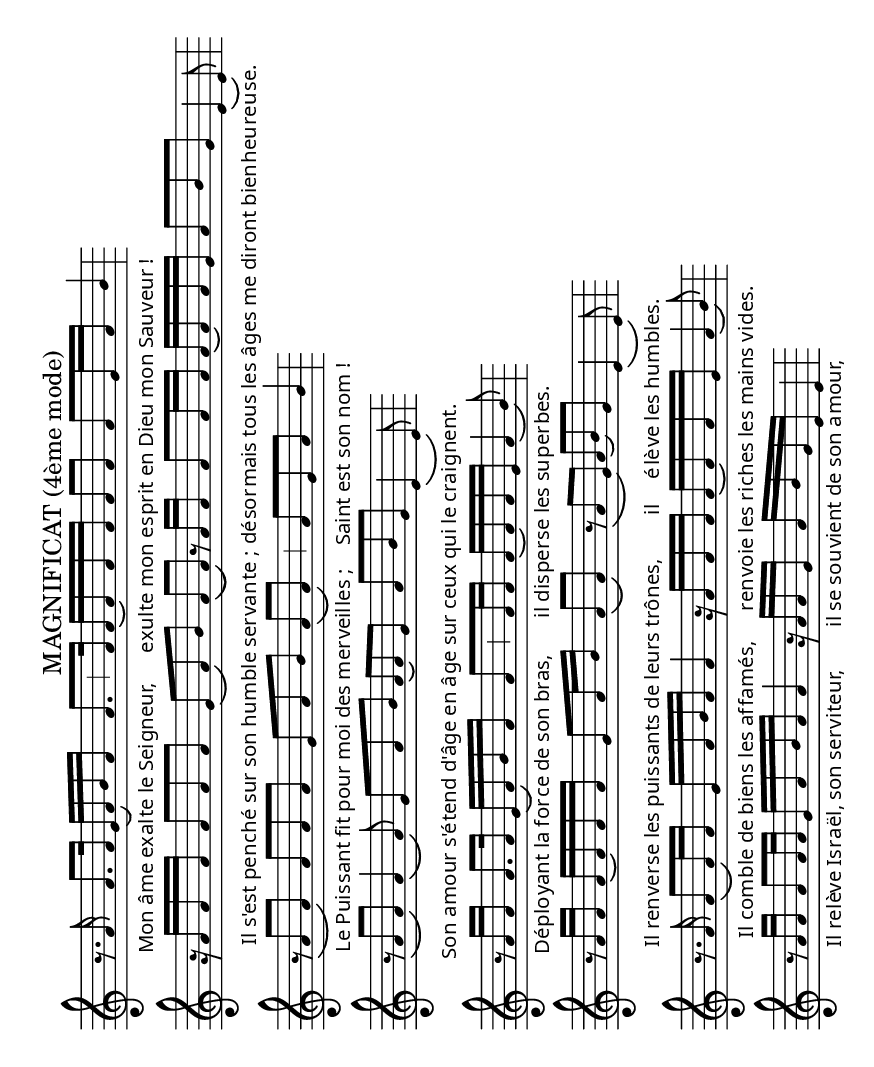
\version "2.14.0"
\include "DefinitionsAntiennesCarnet.ly"

\paper {
	system-system-spacing = #'((basic-distance . 1) (padding . 1))
}
% J'ai diminué le "padding" parce que le 8ème mode ne voulait pas rentrer sur 2 pages
% mais il faut peut être modifier d'autres paramètres ou simplement le modifier pour le 8ème mode
% cependant je ne m'y connais pas assez.
% Fr Raphaël


%%%%%%%%%%%%%%%%%%%%%%%%%%%%%%%%%%%%%%%%%%%%%%%%%%%%%%%%%%%%%%%%%%%%%%%%%%%%%%%%%%%%%%%%%%%%%%%%%%%%%%%%%%%%%%%%%%%%%%%%%%%%%%%%%%%%%%%%%%%%%%%%%%%%%%%%%%%%%%%%%%%%%%%%%%%%
%		*********************************
%		*				*
%		*     Structure du magnificat	*
%		*				*
%		*********************************
%{
\markup {
      		\fill-line{
                       	\line{"MAGNIFICAT (nième mode)"}}
}

\score {
	\relative a'  {
		% mon âme...
		r8. a16 a8.[ a16] a16[\( a\) a a]
		a8.[\pespace \cesure \pespace a16] a16[\( a\) a a] a8[ a] a8[ a16 a] a4
		\barre
		\ifIndent
		% il s'est penché...
		r16 a16[ a a]
		\times 2/3 { a8[ a a] }
		\times 2/3 { a8[\( a\) a] } a8[\( a\)]
		r8 a16[ a] a8[ a16 a] a16[\( a\) a a]
		\times 2/3 { a8[ a a] }
		\times 2/3 { a4\( a8\) }
		\barre
		\ifIndent
		% le Puissant...
		\times 2/3 { r8_\( a[ a]\) }
		\times 2/3 { a8[ a a] }
		\times 2/3 { a8[ a a] } a8[\( a\)]
		\pespace
		\cesure		
		\pespace
		\times 2/3 { a8[ a a] } a4
		\barre
		\ifIndent
		% son amour...
		\times 2/3 { r8_\( a[ a]\) }
		\times 2/3 { a4\( a8\) }
		\times 2/3 { a8[ a a] }
		\times 2/3 { a8[\( a\) a] }
		\times 2/3 { a8[ a a] }
		\times 2/3 { a4\( a8\) }
		\barre
		\ifIndent
		% déployant...
		r8 a16[ a] a8.[ a16] a16[\( a\) a a]
		a8[\pespace \cesure \pespace a16 a] a16[\( a\) a a]
		\times 2/3 { a4\( a8\) }
		\barre
		\ifIndent
		% il renverse...
		r8 a16[ a] a16[\( a\) a a] a8[ a16 a] a8[\( a\)]
		\pespace
		\pespace
		\times 2/3 { r8_\( a[\espace a]\) }
		\times 2/3 { a8[\( a\) a] }
		\times 2/3 { a4\( a8\) }
		\barre
		\ifIndent
		% il comble...
		r8. a16 a8[\( a16\) a] a16[ a a a] a4
		\pespace
		\pespace
		r16 a16[ a a] a16[\( a\) a a]
		\times 2/3 { a4\( a8\) }
		\barre
		\ifIndent
		% il relève...
		r8 a16[ a] a8[ a16 a] a16[ a a a] a4
		\pespace
		\pespace
		r16 a16[ a a] a16[ a a a] a4
		\barre
		\ifIndent
		% de la promesse...
		r16 a16[ a a] a8[\( a\)] a8[ a16 a] a8[\( a\)]
		\pespace
		\pespace
		\times 2/3 { r8_\( a[ a]\) }
		\times 2/3 { a8[ a a] } a16[ a a a]
		\times 2/3 { a8[ a a] } a4
		\barre
		\ifIndent
		% gloire...
		r8 a16[ a] a8.[ \cesure a16] a16[ \cesure a a a] a4
		\ifIndent
		r16 a16[ a a] 
		\times 2/3 { a8[ \cesure a a] }
		\times 2/3 { a8[ a a] }
		\times 2/3 { a8[ a a] }
		\times 2/3 { a8[\( a\) a] }
		\times 2/3 { a8[\( a\) \cesure \espace a] } a4				
		\endBar
	}
	\addlyrics {
		Mon âme ex -- al -- te le Sei -- gneur, e -- xul -- te mon es -- prit en Dieu mon Sau -- veur_!
		Il s'est pen -- ché sur son hum -- ble ser -- van -- te_; dé -- sor -- mais tous les â -- ges me di -- ront bien -- heu -- reu -- se.
		Le Puis -- sant fit pour moi des mer -- veil -- les_; Saint est son nom_!
		Son a -- mour s'é -- tend d'âge en â -- ge sur ceux qui le crai -- gnent.
		Dé -- plo -- yant la for -- ce de son bras, il dis -- per -- se les su -- per -- bes.
		Il ren -- ver -- se les puis -- sants de leurs trô -- nes, il é -- lè -- ve les hum -- bles.
		Il com -- ble de biens les af -- fa -- més, ren -- voie les ri -- ches les mains vi -- des.
		Il re -- lève Is -- ra -- ël, son ser -- vi -- teur, il se sou -- vient de son a -- mour,
		de la pro -- mes -- se faite à nos pè -- res, en fa -- veur d'A -- bra -- ham et de sa race à ja -- mais.
		Gloire au Père, au Fils, au Saint -- -Es -- "prit, +" au Dieu qui est, qui é -- tait et qui vient dans les siè -- cles des siè -- cles. A -- men.
	}
	\header { opus = " B 53- " }
}
%}
%%%%%%%%%%%%%%%%%%%%%%%%%%%%%%%%%%%%%%%%%%%%%%%%%%%%%%%%%%%%%%%%%%%%%%%%%%%%%%%%%%%%%%%%%%%%%%%%%%%%%%%%%%%%%%%%%%%%%%%%%%%%%%%%%%%%%%%%%%%%%%%%%%%%%%%%%%%%%%%%%%%%%%%%%%%%%%


\markup {
      		\fill-line{
                       	\line{"MAGNIFICAT (4ème mode)"}}
}

\score {
	\relative a'  {
		\stemUp
		% mon âme...
		r8. a16 a8.[ a16] g16[\( a\) b a]
		a8.[\pespace \cesure \pespace a16] a16[\( a\) a a] a8[ a] a8[ g16 a] b4
		\barre
		\ifIndent
		% il s'est penché...
		r16 a16[ a a]
		\times 2/3 { a8[ a a] }
		\times 2/3 { g8[\( a\) b] } a8[\( a\)]
		r8 a16[ a] a8[ a16 a] a16[\( a\) a g]
		\times 2/3 { a8[ b g] }
		\times 2/3 { e4\( e8\) }
		\barre
		\ifIndent
		% le Puissant...
		\times 2/3 { r8_\( a[ a]\) }
		\times 2/3 { a8[ a a] }
		\times 2/3 { g8[ a b] } a8[\( a\)]
		\pespace
		\cesure		
		\pespace
		\times 2/3 { a8[ g a] } b4
		\barre
		\ifIndent
		% son amour...
		\times 2/3 { r8_\( a[ a]\) }
		\times 2/3 { a4\( a8\) }
		\times 2/3 { g8[ a b] }
		\times 2/3 { a8[\( a\) g] }
		\times 2/3 { a8[ b g] }
		\times 2/3 { e4\( e8\) }
		\barre
		\ifIndent
		% déployant...
		r8 a16[ a] a8.[ a16] g16[\( a\) b a]
		a8[\pespace \cesure \pespace a16 a] a16[\( a\) a g]
		\times 2/3 { a4\( b8\) }
		\barre
		\ifIndent
		% il renverse...
		r8 a16[ a] a16[\( a\) a a] g8[ a16 b] a8[\( a\)]
		\pespace
		\pespace
		\times 2/3 { r8_\( a[\espace g]\) }
		\times 2/3 { a8[\( b\) g] }
		\times 2/3 { e4\( e8\) }
		\barre
		\ifIndent
		% il comble...
		r8. a16 a8[\( a16\) a] g16[ a b a] a4
		\pespace
		\pespace
		r16 a16[ a a] a16[\( a\) a g]
		\times 2/3 { a4\( b8\) }
		\barre
		\ifIndent
		% il relève...
		r8 a16[ a] a8[ a16 a] g16[ a b a] a4
		\pespace
		\pespace
		r16 a16[ a g] a16[ b g e] e4
		\barre
		\ifIndent
		% de la promesse...
		r16 a16[ a a] a8[\( a\)] g8[ a16 b] a8[\( a\)]
		\pespace
		\pespace
		\times 2/3 { r8_\( a[ a]\) }
		\times 2/3 { a8[ a a] } a16[ a a a]
		\times 2/3 { a8[ g a] } b4
		\barre
		\ifIndent
		% gloire...
		r8 a16[ a] a8.[ \cesure a16] a16[ \cesure a a g] g4
		\ifIndent
		r16 a16[ a a] 
		\times 2/3 { a8[ \cesure a g] }
		\times 2/3 { a8[ b a] }
		\times 2/3 { a8[ a a] }
		\times 2/3 { a8[\( g\) a] }
		\times 2/3 { b8[\( g\) \cesureBasse \espace e] } e4				
		\endBar
	}
	\addlyrics {
		Mon âme ex -- al -- te le Sei -- gneur, e -- xul -- te mon es -- prit en Dieu mon Sau -- veur_!
		Il s'est pen -- ché sur son hum -- ble ser -- van -- te_; dé -- sor -- mais tous les â -- ges me di -- ront bien -- heu -- reu -- se.
		Le Puis -- sant fit pour moi des mer -- veil -- les_; Saint est son nom_!
		Son a -- mour s'é -- tend d'âge en â -- ge sur ceux qui le crai -- gnent.
		Dé -- plo -- yant la for -- ce de son bras, il dis -- per -- se les su -- per -- bes.
		Il ren -- ver -- se les puis -- sants de leurs trô -- nes, il é -- lè -- ve les hum -- bles.
		Il com -- ble de biens les af -- fa -- més, ren -- voie les ri -- ches les mains vi -- des.
		Il re -- lève Is -- ra -- ël, son ser -- vi -- teur, il se sou -- vient de son a -- mour,
		de la pro -- mes -- se faite à nos pè -- res, en fa -- veur d'A -- bra -- ham et de sa race à ja -- mais.
		Gloire au Père, au Fils, au Saint -- -Es -- "prit, +" au Dieu qui est, qui é -- tait et qui vient dans les siè -- cles des siè -- cles. A -- men.
	}
	\header { opus = " B 534 " }
}

\pageBreak



\markup {
      		\fill-line{
                       	\line{"MAGNIFICAT (6ème mode)"}}
}

\score {
	\relative f'  {
		\key f \major
		\stemUp
		% mon âme...
		r8. f16 g8.[ a16] bes16[\( a\) g a]
		a8.[\pespace \cesure \pespace a16] a16[\( a\) a a] a8[ a] a8[ a16 g] a4
		\barre
		\ifIndent
		% il s'est penché...
		r16 a16[ a a]
		\times 2/3 { a8[ a bes] }
		\times 2/3 { a8[\( a\) g] } a8[\( a\)]
		r8 a16[ a] a8[ a16 a] a16[\( a\) a f]
		\times 2/3 { g8[ a g] }
		\times 2/3 { f4\( f8\) }
		\barre
		\ifIndent
		% le Puissant...
		\times 2/3 { r8_\( a[ a]\) }
		\times 2/3 { a8[ a bes] }
		\times 2/3 { a8[ a g] } a8[\( a\)]
		\pespace
		\cesure		
		\pespace
		\times 2/3 { a8[ a g] } a4
		\barre
		\ifIndent
		% son amour...
		\times 2/3 { r8_\( a[ a]\) }
		\times 2/3 { a4\( bes8\) }
		\times 2/3 { a8[ a g] }
		\times 2/3 { a8[\( a\) f] }
		\times 2/3 { g8[ a g] }
		\times 2/3 { f4\( f8\) }
		\barre
		\ifIndent
		% déployant...
		r8 a16[ a] a8.[ bes16] a16[\( a\) g a]
		a8[\pespace \cesure \pespace a16 a] a16[\( a\) a a]
		\times 2/3 { g4\( a8\) }
		\barre
		\ifIndent
		% il renverse...
		r8 a16[ a] a16[\( a\) a bes] a8[ a16 g] a8[\( a\)]
		\pespace
		\pespace
		\times 2/3 { r8_\( a[\espace f]\) }
		\times 2/3 { g8[\( a\) g] }
		\times 2/3 { f4\( f8\) }
		\barre
		\ifIndent
		% il comble...
		r8. a16 a8[\( a16\) bes] a16[ a g a] a4
		\pespace
		\pespace
		r16 a16[ a a] a16[\( a\) a a]
		\times 2/3 { g4\( a8\) }
		\barre
		\ifIndent
		% il relève...
		r8 a16[ a] a8[ a16 bes] a16[ a g a] a4
		\pespace
		\pespace
		r16 a16[ a f] g16[ a g f] f4
		\barre
		\ifIndent
		% de la promesse...
		r16 a16[ a a] a8[\( bes\)] a8[ a16 g] a8[\( a\)]
		\pespace
		\pespace
		\times 2/3 { r8_\( a[ a]\) }
		\times 2/3 { a8[ a a] } a16[ a a a]
		\times 2/3 { a8[ a g] } a4
		\barre
		\ifIndent
		% gloire...
		r8 a16[ a] a8.[ \cesure a16] a16[ \cesure a a g] g4
		\ifIndent
		r16 a16[ a a] 
		\times 2/3 { a8[ \cesure bes a] }
		\times 2/3 { a8[ g a] }
		\times 2/3 { a8[ a a] }
		\times 2/3 { a8[\( f\) g] }
		\times 2/3 { a8[\( g\) \cesure \espace f] } f4				
		\endBar
	}
	\addlyrics {
		Mon âme ex -- al -- te le Sei -- gneur, e -- xul -- te mon es -- prit en Dieu mon Sau -- veur_!
		Il s'est pen -- ché sur son hum -- ble ser -- van -- te_; dé -- sor -- mais tous les â -- ges me di -- ront bien -- heu -- reu -- se.
		Le Puis -- sant fit pour moi des mer -- veil -- les_; Saint est son nom_!
		Son a -- mour s'é -- tend d'âge en â -- ge sur ceux qui le crai -- gnent.
		Dé -- plo -- yant la for -- ce de son bras, il dis -- per -- se les su -- per -- bes.
		Il ren -- ver -- se les puis -- sants de leurs trô -- nes, il é -- lè -- ve les hum -- bles.
		Il com -- ble de biens les af -- fa -- més, ren -- voie les ri -- ches les mains vi -- des.
		Il re -- lève Is -- ra -- ël, son ser -- vi -- teur, il se sou -- vient de son a -- mour,
		de la pro -- mes -- se faite à nos pè -- res, en fa -- veur d'A -- bra -- ham et de sa race à ja -- mais.
		Gloire au Père, au Fils, au Saint -- -Es -- "prit, +" au Dieu qui est, qui é -- tait et qui vient dans les siè -- cles des siè -- cles. A -- men.
	}
	\header { opus = " B 536 " }
}

\pageBreak

\markup {
      		\fill-line{
                       	\line{"MAGNIFICAT (7ème mode)"}}
}

\score {
	\relative c''  {
		% mon âme...
		r8. c16 b8.[ c16] d16[\( f\) e d]
		e8.[\pespace \cesure \pespace d16] d16[\( d\) d e] d8[ d] c8[ c16 b] a4
		\barre
		\ifIndent
		% il s'est penché...
		r16 d16[ d d]
		\times 2/3 { d8[ d f] }
		\times 2/3 { e8[\( e\) d] } e8[\( e\)]
		r8 d16[ d] d8[ d16 d] d16[\( d\) d e]
		\times 2/3 { d8[ d c] }
		\times 2/3 { c4\( b8\) }
		\barre
		\ifIndent
		% le Puissant...
		\times 2/3 { r8\( d[ d]\) }
		\times 2/3 { d8[ d f] }
		\times 2/3 { e8[ e d] } e8[\( e\)]
		\pespace
		\cesure		
		\pespace
		\times 2/3 { e8[ d c] } b8[\( a\)]
		\barre
		\ifIndent
		% son amour...
		\times 2/3 { r8\( d[ d]\) }
		\times 2/3 { d4\( f8\) }
		\times 2/3 { e8[ e d] }
		\times 2/3 { e8[\( e\) e] }
		\times 2/3 { d8[ d c] }
		\times 2/3 { c4\( b8\) }
		\barre
		\ifIndent
		% déployant...
		r8 d16[ d] d8.[ f16] e16[\( e\) d e]
		e8[\pespace \cesure \pespace d16 e] d16[\( d\) c c]
		\times 2/3 { b4_\( a8\) }
		\barre
		\ifIndent
		% il renverse...
		r8 d16[ d] d16[\( d\) d f] e8[ e16 d] e8[\( e\)]
		\pespace
		\pespace
		\times 2/3 { r8\( d[\espace e]\) }
		\times 2/3 { d8[\( d\) c] }
		\times 2/3 { c4\( b8\) }
		\barre
		\ifIndent
		% il comble...
		r8. d16 d8[\( d16\) f] e16[ e d e] e4
		\pespace
		\pespace
		r16 d16[ d e] d16[\( d\) c c]
		\times 2/3 { b4_\( a8\) }
		\barre
		\ifIndent
		% il relève...
		r8 d16[ d] d8[ d16 f] e16[ e d e] e4
		\pespace
		\pespace
		r16 d16[ d e] d16[ d c c] b4
		\barre
		\ifIndent
		% de la promesse...
		r16 d16[ d d] d8[\( f\)] e8[ e16 d] e8[\( e\)]
		\pespace
		\pespace
		\times 2/3 { r8\( d[ d]\) }
		\times 2/3 { d8[ d d] } d16[ e d d]
		\times 2/3 { c8[ c b] } a4
		\barre
		\ifIndent
		% gloire...
		r8 d16[ d] d8.[ \cesure d16] d16[ \cesure d d c] c4
		\ifIndent
		r16 d16[ d d] 
		\times 2/3 { d8[ \cesure f e] }
		\times 2/3 { e8[ d e] }
		\times 2/3 { e8[ d d] }
		\times 2/3 { d8[\( e\) d] }
		\times 2/3 { d8[\( c\) \cesure \espace c] } b4				
		\endBar
	}
	\addlyrics {
		Mon âme ex -- al -- te le Sei -- gneur, e -- xul -- te mon es -- prit en Dieu mon Sau -- veur_!
		Il s'est pen -- ché sur son hum -- ble ser -- van -- te_; dé -- sor -- mais tous les â -- ges me di -- ront bien -- heu -- reu -- se.
		Le Puis -- sant fit pour moi des mer -- veil -- les_; Saint est son nom_ -- -_!
		Son a -- mour s'é -- tend d'âge en â -- ge sur ceux qui le crai -- gnent.
		Dé -- plo -- yant la for -- ce de son bras, il dis -- per -- se les su -- per -- bes.
		Il ren -- ver -- se les puis -- sants de leurs trô -- nes, il é -- lè -- ve les hum -- bles.
		Il com -- ble de biens les af -- fa -- més, ren -- voie les ri -- ches les mains vi -- des.
		Il re -- lève Is -- ra -- ël, son ser -- vi -- teur, il se sou -- vient de son a -- mour,
		de la pro -- mes -- se faite à nos pè -- res, en fa -- veur d'A -- bra -- ham et de sa race à ja -- mais.
		Gloire au Père, au Fils, au Saint -- -Es -- "prit, +" au Dieu qui est, qui é -- tait et qui vient dans les siè -- cles des siè -- cles. A -- men.
	}
	\header { opus = " B 537 " }
}

\pageBreak



\markup {
      		\fill-line{
                       	\line{"MAGNIFICAT (8ème mode)"}}
}

\score {
	\relative c''  {
		% mon âme...
		r8. g16 a8.[ c16] c16[\( c\) d c]
		c8.[\pespace \cesure \pespace c16] c16[\( c\) c c] c8[ a] c8[ d16 c] c4
		\barre
		\ifIndent
		% il s'est penché...
		r16 g16[ a c]
		\times 2/3 { c8[ c c] }
		\times 2/3 { c8[\( c\) d] } c8[\( c\)]
		r8 c16[ c] c8[ c16 c] c16[\( c\) c b]
		\times 2/3 { c8[ a g] }
		\times 2/3 { g4\( a8\) }
		\barre
		\ifIndent
		% le Puissant...
		\times 2/3 { r8_\( g[ a]\) }
		\times 2/3 { c8[ c c] }
		\times 2/3 { c8[ c d] } c8[\( c\)]
		\pespace
		\cesure		
		\pespace
		\times 2/3 { a8[ c d] } c4
		\barre
		%\ifIndent
		% son amour...
		\times 2/3 { r8_\( g[ a]\) }
		\times 2/3 { c4\( c8\) }
		\times 2/3 { c8[ c d] }
		\ifIndent
		\times 2/3 { c8[\( c\) b] }
		\times 2/3 { c8[ a g] }
		\times 2/3 { g4\( a8\) }
		\barre
		%\ifIndent
		% déployant...
		r8 g16[ a] c8.[ c16] c16[\( c\) d c]
		c8[\pespace \cesure \pespace c16 c] c16[\( a\) c d]
		\times 2/3 { c4\( c8\) }
		\barre
		\ifIndent
		% il renverse...
		r8 g16[ a] c16[\( c\) c c] c8[ c16 d] c8[\( c\)]
		\pespace
		\pespace
		\times 2/3 { r8\( c[\espace b]\) }
		\times 2/3 { c8[\( a\) g] }
		\times 2/3 { g4\( a8\) }
		\barre
		\ifIndent
		% il comble...
		r8. g16 a8[\( c16\) c] c16[ c d c] c4
		\pespace
		\pespace
		r16 c16[ c c] c16[\( a\) c d]
		\times 2/3 { c4\( c8\) }
		\barre
		\ifIndent
		% il relève...
		r8 g16[ a] c8[ c16 c] c16[ c d c] c4
		\pespace
		\pespace
		r16 c16[ c b] c16[ a g g] a4
		\barre
		\ifIndent
		% de la promesse...
		r16 g16[ a c] c8[\( c\)] c8[ c16 d] c8[\( c\)]
		\pespace
		\pespace
		\times 2/3 { r8\( c[ c]\) }
		\times 2/3 { c8[ c c] } c16[ c c a]
		\times 2/3 { c8[ d c] } c4
		\barre
		\ifIndent
		% gloire...
		r8 c16[ c] c8.[ \cesure c16] c16[ \cesure c c a] a4
		\ifIndent
		r16 g16[ a c] 
		\times 2/3 { c8[ \cesure c c] }
		\times 2/3 { c8[ d c] }
		\times 2/3 { c8[ c c] }
		\times 2/3 { c8[\( b\) c] }
		\times 2/3 { a8[\( g\) \cesure \espace g] } a4				
		\endBar
	}
	\addlyrics {
		Mon âme ex -- al -- te le Sei -- gneur, e -- xul -- te mon es -- prit en Dieu mon Sau -- veur_!
		Il s'est pen -- ché sur son hum -- ble ser -- van -- te_; dé -- sor -- mais tous les â -- ges me di -- ront bien -- heu -- reu -- se.
		Le Puis -- sant fit pour moi des mer -- veil -- les_; Saint est son nom_!
		Son a -- mour s'é -- tend d'âge en â -- ge sur ceux qui le crai -- gnent.
		Dé -- plo -- yant la for -- ce de son bras, il dis -- per -- se les su -- per -- bes.
		Il ren -- ver -- se les puis -- sants de leurs trô -- nes, il é -- lè -- ve les hum -- bles.
		Il com -- ble de biens les af -- fa -- més, ren -- voie les ri -- ches les mains vi -- des.
		Il re -- lève Is -- ra -- ël, son ser -- vi -- teur, il se sou -- vient de son a -- mour,
		de la pro -- mes -- se faite à nos pè -- res, en fa -- veur d'A -- bra -- ham et de sa race à ja -- mais.
		Gloire au Père, au Fils, au Saint -- -Es -- "prit, +" au Dieu qui est, qui é -- tait et qui vient dans les siè -- cles des siè -- cles. A -- men.
	}
	\header { opus = " B 538 " }
}

\pageBreak



\markup {
      		\fill-line{
                       	\line{"MAGNIFICAT (ton pérégrinus)"}}
}

\score {
	\relative f'  {
		\key f \major
		% mon âme...
		r8. a16 a8.[ g16] bes16[\( a\) g f]
		f8.[\pespace \cesure \pespace a16] a16[\( a\) a a] a8[ a] a8[ a16 bes] g4
		\barre
		\ifIndent
		% il s'est penché...
		r16 a16[ a a]
		\times 2/3 { a8[ a g] }
		\times 2/3 { bes8[\( a\) g] } f8[\( f\)]
		r8 g16[ g] g8[ g16 g] g16[\( g\) g g]
		\times 2/3 { d8[ f f] }
		\times 2/3 { e4\( d8\) }
		\barre
		\ifIndent
		% le Puissant...
		\times 2/3 { r8_\( a'[ a]\) }
		\times 2/3 { a8[ a g] }
		\times 2/3 { bes8[ a g] } f8[\( f\)]
		\pespace
		\cesure		
		\pespace
		\times 2/3 { a8[ a bes] } g4
		\barre
		\ifIndent
		% son amour...
		\times 2/3 { r8_\( a[ a]\) }
		\times 2/3 { a4\( g8\) }
		\times 2/3 { bes8[ a g] }
		\times 2/3 { f8[\( f\) g] }
		\times 2/3 { d8[ f f] }
		\times 2/3 { e4\( d8\) }
		\barre
		\ifIndent
		% déployant...
		r8 a'16[ a] a8.[ g16] bes16[\( a\) g f]
		f8[\pespace \cesure \pespace a16 a] a16[\( a\) a a]
		\times 2/3 { bes4_\( g8\) }
		\barre
		\ifIndent
		% il renverse...
		r8 a16[ a] a16[\( a\) a g] bes8[ a16 g] f8[\( f\)]
		\pespace
		\pespace
		\times 2/3 { r8_\( g[\espace g]\) }
		\times 2/3 { d8[\( f\) f] }
		\times 2/3 { e4\( d8\) }
		\barre
		\ifIndent
		% il comble...
		r8. a'16 a8[\( a16\) g] bes16[ a g f] f4
		\pespace
		\pespace
		r16 a16[ a a] a16[\( a\) a a]
		\times 2/3 { bes4_\( g8\) }
		\barre
		\ifIndent
		% il relève...
		r8 a16[ a] a8[ a16 g] bes16[ a g f] f4
		\pespace
		\pespace
		r16 g16[ g g] d16[ f f e] d4
		\barre
		\ifIndent
		% de la promesse...
		r16 a'16[ a a] a8[\( g\)] bes8[ a16 g] f8[\( f\)]
		\pespace
		\pespace
		\times 2/3 { r8_\( a[ a]\) }
		\times 2/3 { a8[ a a] } a16[ a a a]
		\times 2/3 { a8[ a bes] } g4
		\barre
		\ifIndent
		% gloire...
		r8 a16[ a] a8.[ \cesure a16] a16[ \cesure a a g] g4
		\ifIndent
		r16 a16[ a a] 
		\times 2/3 { a8[ \cesure g bes] }
		\times 2/3 { a8[ g f] }
		\times 2/3 { f8[ g g] }
		\times 2/3 { g8[\( g\) d] }
		\times 2/3 { f8[\( f\) \cesureBasse \espace e] } d4				
		\endBar
	}
	\addlyrics {
		Mon âme ex -- al -- te le Sei -- gneur, e -- xul -- te mon es -- prit en Dieu mon Sau -- veur_!
		Il s'est pen -- ché sur son hum -- ble ser -- van -- te_; dé -- sor -- mais tous les â -- ges me di -- ront bien -- heu -- reu -- se.
		Le Puis -- sant fit pour moi des mer -- veil -- les_; Saint est son nom_!
		Son a -- mour s'é -- tend d'âge en â -- ge sur ceux qui le crai -- gnent.
		Dé -- plo -- yant la for -- ce de son bras, il dis -- per -- se les su -- per -- bes.
		Il ren -- ver -- se les puis -- sants de leurs trô -- nes, il é -- lè -- ve les hum -- bles.
		Il com -- ble de biens les af -- fa -- més, ren -- voie les ri -- ches les mains vi -- des.
		Il re -- lève Is -- ra -- ël, son ser -- vi -- teur, il se sou -- vient de son a -- mour,
		de la pro -- mes -- se faite à nos pè -- res, en fa -- veur d'A -- bra -- ham et de sa race à ja -- mais.
		Gloire au Père, au Fils, au Saint -- -Es -- "prit, +" au Dieu qui est, qui é -- tait et qui vient dans les siè -- cles des siè -- cles. A -- men.
	}
	\header { opus = " B 539 " }
}
